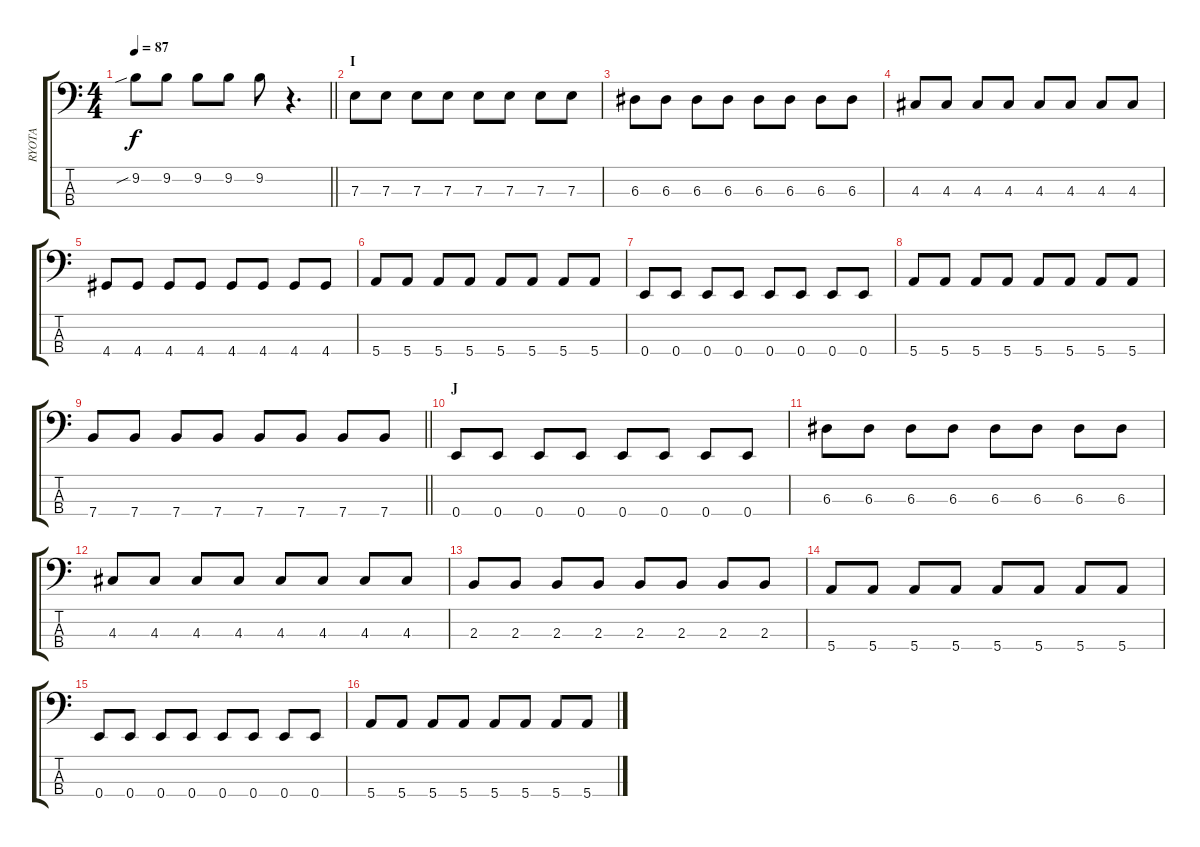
\track ("RYOTA" "RYOTA") {instrument electricbassfinger}
\staff {score tabs}
\tuning (G2 D2 A1 E1) {hide}
\ts (4 4)
\tempo 87
\clef f4
\barLineRight lightlight
\ks c
9.2{sib}.8{dy f} 9.2.8 9.2.8 9.2.8 9.2.8 r.4{d} |
\section ("" "I")
7.3.8 7.3.8 7.3.8 7.3.8 7.3.8 7.3.8 7.3.8 7.3.8 |
6.3.8 6.3.8 6.3.8 6.3.8 6.3.8 6.3.8 6.3.8 6.3.8 |
4.3.8 4.3.8 4.3.8 4.3.8 4.3.8 4.3.8 4.3.8 4.3.8 |
4.4.8 4.4.8 4.4.8 4.4.8 4.4.8 4.4.8 4.4.8 4.4.8 |
5.4.8 5.4.8 5.4.8 5.4.8 5.4.8 5.4.8 5.4.8 5.4.8 |
0.4.8 0.4.8 0.4.8 0.4.8 0.4.8 0.4.8 0.4.8 0.4.8 |
5.4.8 5.4.8 5.4.8 5.4.8 5.4.8 5.4.8 5.4.8 5.4.8 |
\barLineRight lightlight
7.4.8 7.4.8 7.4.8 7.4.8 7.4.8 7.4.8 7.4.8 7.4.8 |
\section ("" "J")
0.4.8 0.4.8 0.4.8 0.4.8 0.4.8 0.4.8 0.4.8 0.4.8 |
6.3.8 6.3.8 6.3.8 6.3.8 6.3.8 6.3.8 6.3.8 6.3.8 |
4.3.8 4.3.8 4.3.8 4.3.8 4.3.8 4.3.8 4.3.8 4.3.8 |
2.3.8 2.3.8 2.3.8 2.3.8 2.3.8 2.3.8 2.3.8 2.3.8 |
5.4.8 5.4.8 5.4.8 5.4.8 5.4.8 5.4.8 5.4.8 5.4.8 |
0.4.8 0.4.8 0.4.8 0.4.8 0.4.8 0.4.8 0.4.8 0.4.8 |
5.4.8 5.4.8 5.4.8 5.4.8 5.4.8 5.4.8 5.4.8 5.4.8
